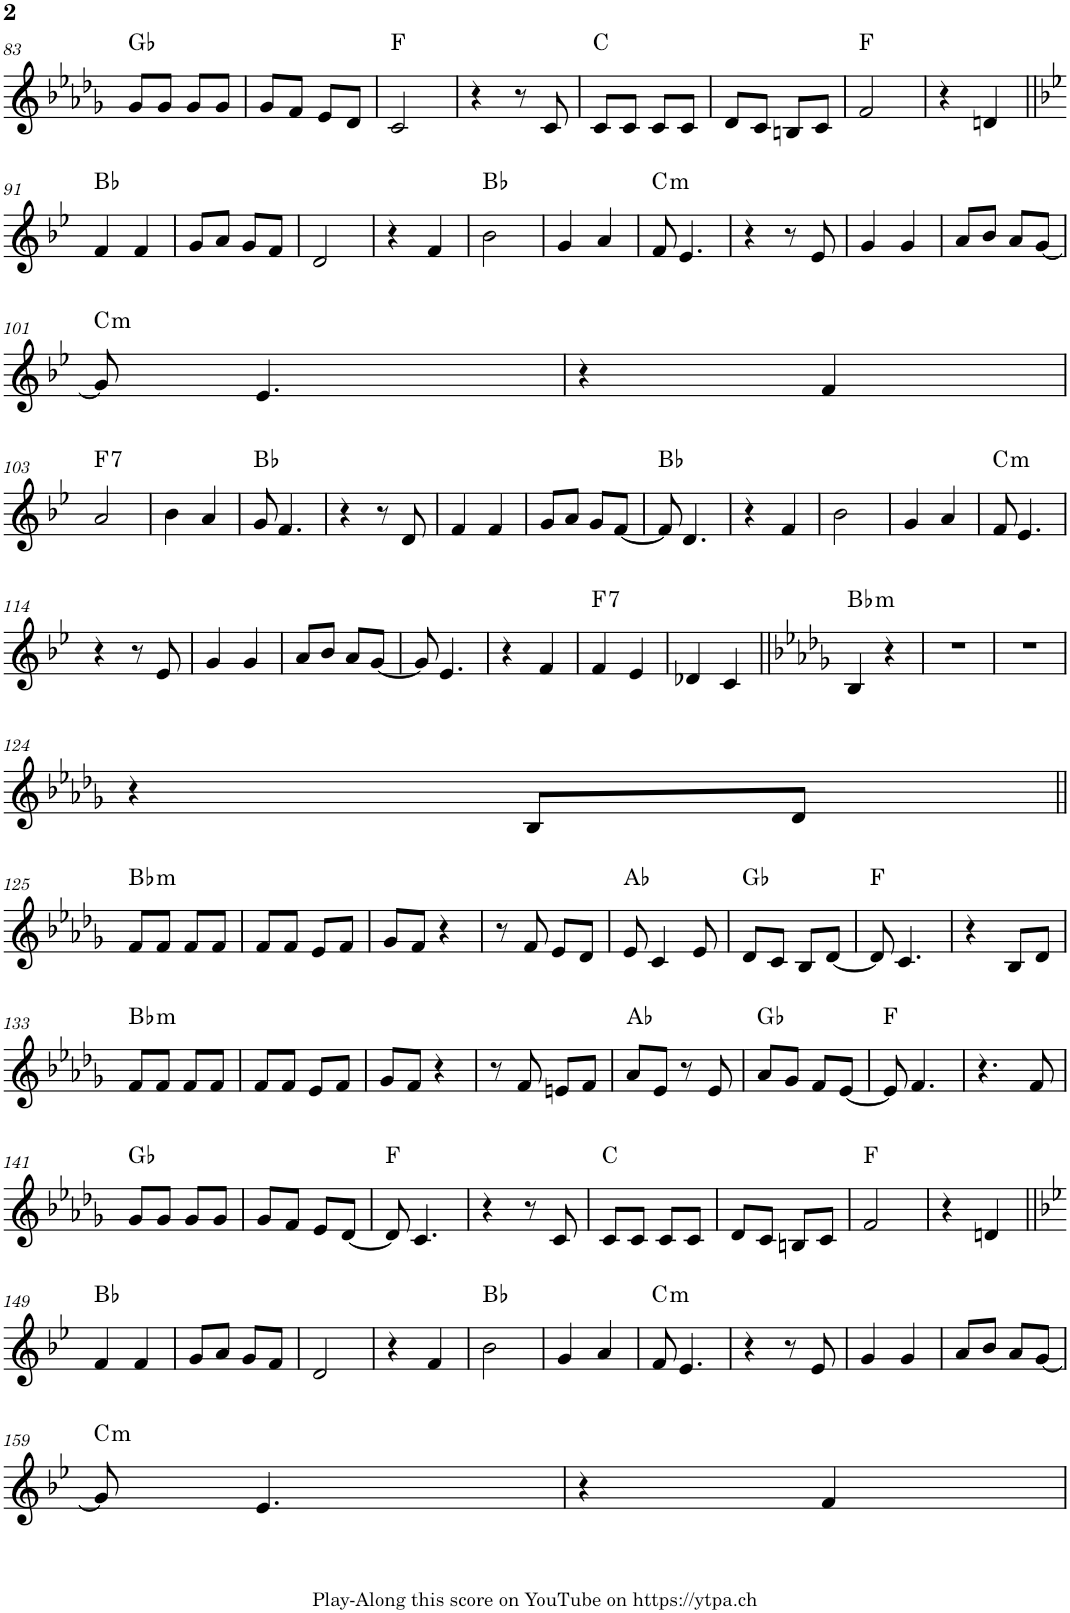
**kern	**harte
*part1	*part1
*staff1	*
*I"Piano	*
*I'Pno.	*
!!LO:PB:g=z
*clefG2	*
*k[b-e-a-d-g-]	*
*M2/4	*
=83	=83
8g-/L	Gb:maj
8g-/J	.
8g-/L	.
8g-/J	.
=84	=84
8g-/L	.
8f/J	.
8e-/L	.
8d-/J	.
=85	=85
2c/	F:maj
=86	=86
4r	.
8r	.
8c/	.
=87	=87
8c/L	C:maj
8c/J	.
8c/L	.
8c/J	.
=88	=88
8d-/L	.
8c/J	.
8Bn/L	.
8c/J	.
=89	=89
2f/	F:maj
=90	=90
4r	.
4dn/	.
!!LO:LB:g=z
=91||	=91||
*k[b-e-]	*
4f/	Bb:maj
4f/	.
=92	=92
8g/L	.
8a/J	.
8g/L	.
8f/J	.
=93	=93
2d/	.
=94	=94
4r	.
4f/	.
=95	=95
2b-\	Bb:maj
=96	=96
4g/	.
4a/	.
=97	=97
!	!LO:H:kt=m
8f/	C:min
4.e-/	.
=98	=98
4r	.
8r	.
8e-/	.
=99	=99
4g/	.
4g/	.
=100	=100
8a/L	.
8b-/J	.
8a/L	.
[8g/J	.
!!LO:LB:g=z
=101	=101
!	!LO:H:kt=m
8g/]	C:min
4.e-/	.
=102	=102
4r	.
4f/	.
!!LO:LB:g=z
=103	=103
!	!LO:H:kt=7
2a/	F:7
=104	=104
4b-\	.
4a/	.
=105	=105
8g/	Bb:maj
4.f/	.
=106	=106
4r	.
8r	.
8d/	.
=107	=107
4f/	.
4f/	.
=108	=108
8g/L	.
8a/J	.
8g/L	.
[8f/J	.
=109	=109
8f/]	Bb:maj
4.d/	.
=110	=110
4r	.
4f/	.
=111	=111
2b-\	.
=112	=112
4g/	.
4a/	.
=113	=113
!	!LO:H:kt=m
8f/	C:min
4.e-/	.
!!LO:LB:g=z
=114	=114
4r	.
8r	.
8e-/	.
=115	=115
4g/	.
4g/	.
=116	=116
8a/L	.
8b-/J	.
8a/L	.
[8g/J	.
=117	=117
8g/]	.
4.e-/	.
=118	=118
4r	.
4f/	.
=119	=119
!	!LO:H:kt=7
4f/	F:7
4e-/	.
=120	=120
4d-X/	.
4c/	.
=121||	=121||
*k[b-e-a-d-g-]	*
!	!LO:H:kt=m
4B-/	Bb:min
4r	.
=122	=122
2r	.
=123	=123
2r	.
!!LO:LB:g=z
=124	=124
4r	.
8B-/L	.
8d-/J	.
!!LO:LB:g=z
=125||	=125||
!	!LO:H:kt=m
8f/L	Bb:min
8f/J	.
8f/L	.
8f/J	.
=126	=126
8f/L	.
8f/J	.
8e-/L	.
8f/J	.
=127	=127
8g-/L	.
8f/J	.
4r	.
=128	=128
8r	.
8f/	.
8e-/L	.
8d-/J	.
=129	=129
8e-/	Ab:maj
4c/	.
8e-/	.
=130	=130
8d-/L	Gb:maj
8c/J	.
8B-/L	.
[8d-/J	.
=131	=131
8d-/]	F:maj
4.c/	.
=132	=132
4r	.
8B-/L	.
8d-/J	.
!!LO:LB:g=z
=133	=133
!	!LO:H:kt=m
8f/L	Bb:min
8f/J	.
8f/L	.
8f/J	.
=134	=134
8f/L	.
8f/J	.
8e-/L	.
8f/J	.
=135	=135
8g-/L	.
8f/J	.
4r	.
=136	=136
8r	.
8f/	.
8en/L	.
8f/J	.
=137	=137
8a-/L	Ab:maj
8e-/J	.
8r	.
8e-/	.
=138	=138
8a-/L	Gb:maj
8g-/J	.
8f/L	.
[8e-/J	.
=139	=139
8e-/]	F:maj
4.f/	.
=140	=140
4.r	.
8f/	.
!!LO:LB:g=z
=141	=141
8g-/L	Gb:maj
8g-/J	.
8g-/L	.
8g-/J	.
=142	=142
8g-/L	.
8f/J	.
8e-/L	.
[8d-/J	.
=143	=143
8d-/]	F:maj
4.c/	.
=144	=144
4r	.
8r	.
8c/	.
=145	=145
8c/L	C:maj
8c/J	.
8c/L	.
8c/J	.
=146	=146
8d-/L	.
8c/J	.
8Bn/L	.
8c/J	.
=147	=147
2f/	F:maj
=148	=148
4r	.
4dn/	.
!!LO:LB:g=z
=149||	=149||
*k[b-e-]	*
4f/	Bb:maj
4f/	.
=150	=150
8g/L	.
8a/J	.
8g/L	.
8f/J	.
=151	=151
2d/	.
=152	=152
4r	.
4f/	.
=153	=153
2b-\	Bb:maj
=154	=154
4g/	.
4a/	.
=155	=155
!	!LO:H:kt=m
8f/	C:min
4.e-/	.
=156	=156
4r	.
8r	.
8e-/	.
=157	=157
4g/	.
4g/	.
=158	=158
8a/L	.
8b-/J	.
8a/L	.
[8g/J	.
!!LO:LB:g=z
=159	=159
!	!LO:H:kt=m
8g/]	C:min
4.e-/	.
=160	=160
4r	.
4f/	.
=	=
*-	*-
